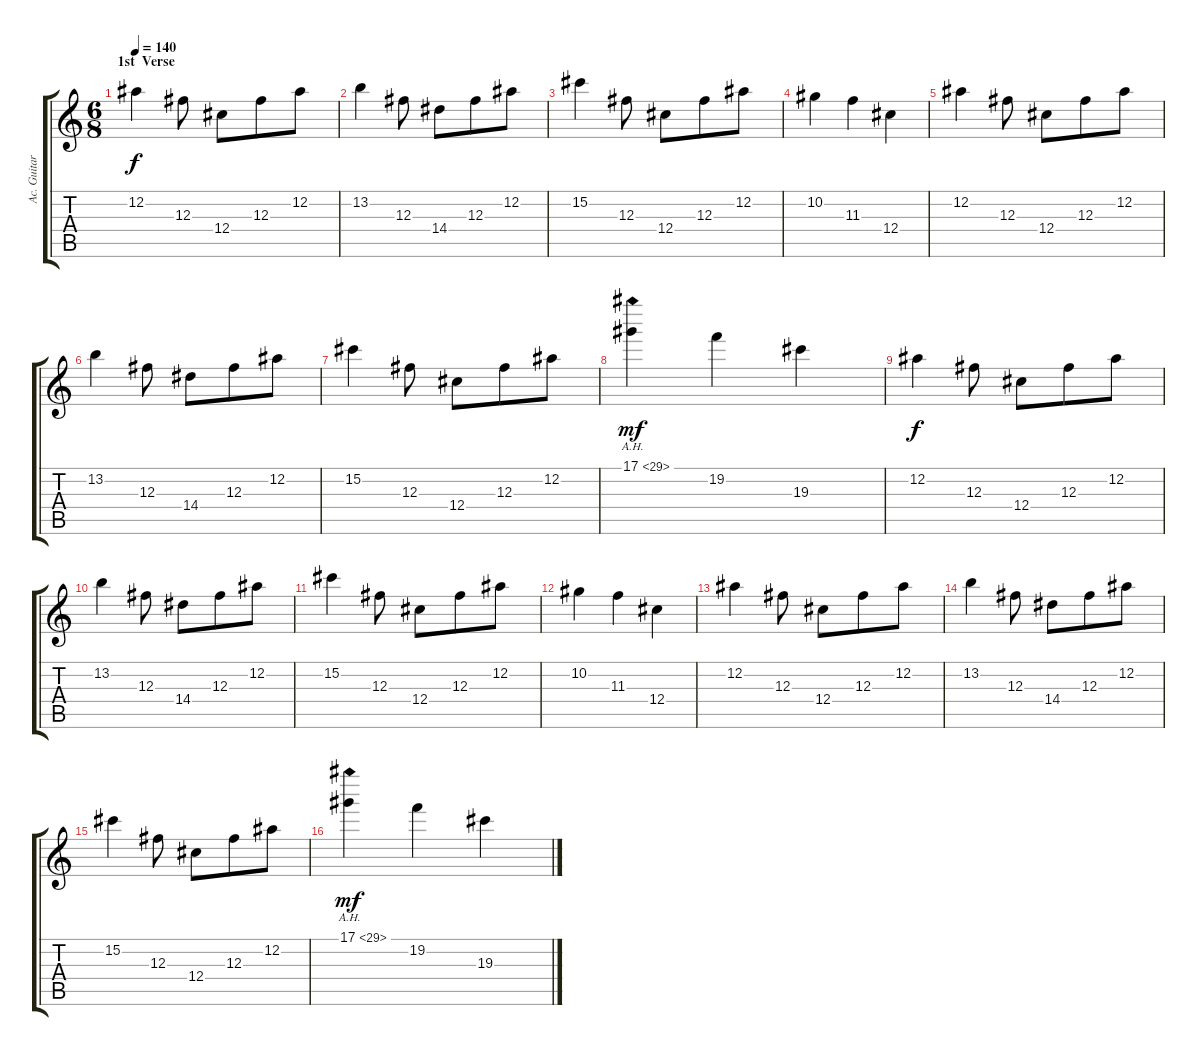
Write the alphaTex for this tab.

\track ("Ac. Guitar (melody)" "Ac. Guitar") {instrument acousticguitarsteel}
\staff {score tabs}
\tuning (Eb4 Bb3 Gb3 Db3 Ab2 Eb2) {hide}
\ts (6 8)
\section ("" "1st  Verse")
\tempo 140
\clef g2
\ks c
12.2.4{dy f} 12.3.8 12.4.8 12.3.8 12.2.8 |
13.2.4 12.3.8 14.4.8 12.3.8 12.2.8 |
15.2.4 12.3.8 12.4.8 12.3.8 12.2.8 |
10.2.4 11.3.4 12.4.4 |
12.2.4 12.3.8 12.4.8 12.3.8 12.2.8 |
13.2.4 12.3.8 14.4.8 12.3.8 12.2.8 |
15.2.4 12.3.8 12.4.8 12.3.8 12.2.8 |
17.1{ah 12}.4{dy mf} 19.2.4 19.3.4 |
12.2.4{dy f} 12.3.8 12.4.8 12.3.8 12.2.8 |
13.2.4 12.3.8 14.4.8 12.3.8 12.2.8 |
15.2.4 12.3.8 12.4.8 12.3.8 12.2.8 |
10.2.4 11.3.4 12.4.4 |
12.2.4 12.3.8 12.4.8 12.3.8 12.2.8 |
13.2.4 12.3.8 14.4.8 12.3.8 12.2.8 |
15.2.4 12.3.8 12.4.8 12.3.8 12.2.8 |
17.1{ah 12}.4{dy mf} 19.2.4 19.3.4
